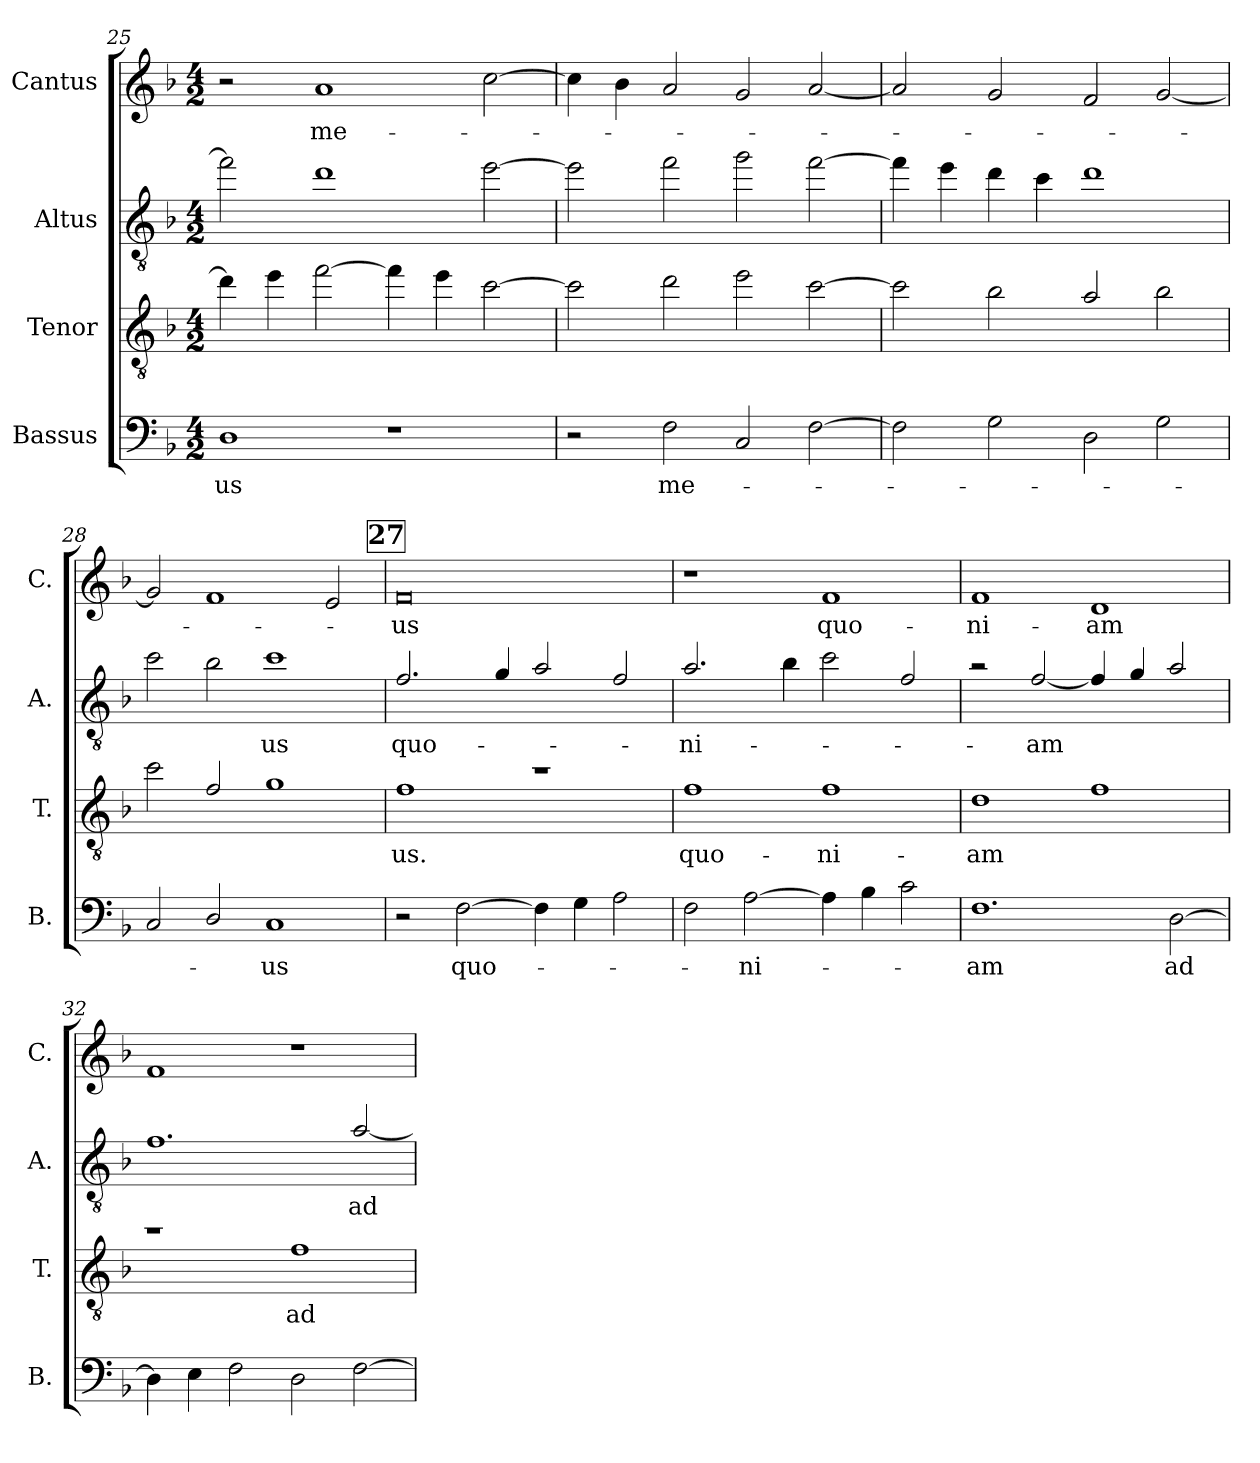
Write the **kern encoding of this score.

**kern	**text	**kern	**text	**kern	**text	**kern	**text
*part4	*part4	*part3	*part3	*part2	*part2	*part1	*part1
*staff4	*staff4	*staff3	*staff3	*staff2	*staff2	*staff1	*staff1
*I"Bassus	*	*I"Tenor	*	*I"Altus	*	*I"Cantus	*
*I'B.	*	*I'T.	*	*I'A.	*	*I'C.	*
*clefF4	*	*clefGv2	*	*clefGv2	*	*clefG2	*
*	*	*ITrd7c12	*	*ITrd7c12	*	*	*
*k[b-]	*	*k[b-]	*	*k[b-]	*	*k[b-]	*
*F:	*	*F:	*	*F:	*	*F:	*
*M4/2	*	*M4/2	*	*M4/2	*	*M4/2	*
=25	=25	=25	=25	=25	=25	=25	=25
!	!LO:LY:b	!	!	!	!	!	!
1D	-us	4d\]	.	2f\]	.	2r	.
.	.	4e\	.	.	.	.	.
!	!	!	!	!	!	!	!LO:LY:b
.	.	[>2f\	.	1d	.	1a	me-
1rF	.	4f\]	.	.	.	.	.
.	.	4e\	.	.	.	.	.
.	.	[>2c\	.	[>2e\	.	[>2cc\	.
!!LO:LB:g=z
=26	=26	=26	=26	=26	=26	=26	=26
2r	.	2c\]	.	2e\]	.	4cc\]	.
.	.	.	.	.	.	4b-\	.
!	!LO:LY:b	!	!	!	!	!	!
2F\	me-	2d\	.	2f\	.	2a/	.
2C/	.	2e\	.	2g\	.	2g/	.
[>2F\	.	[>2c\	.	[>2f\	.	[<2a/	.
=27	=27	=27	=27	=27	=27	=27	=27
2F\]	.	2c\]	.	4f\]	.	2a/]	.
.	.	.	.	4e\	.	.	.
2G\	.	2B-\	.	4d\	.	2g/	.
.	.	.	.	4c\	.	.	.
2D\	.	2A/	.	1d	.	2f/	.
2G\	.	2B-\	.	.	.	[<2g/	.
=28	=28	=28	=28	=28	=28	=28	=28
2C/	.	2c\	.	2c\	.	2g/]	.
2D/	.	2F/	.	2B-\	.	1f	.
!	!LO:LY:b	!	!	!	!	!	!
!	!	!	!	!	!LO:LY:b	!	!
1C	-us	1G	.	1c	-us	.	.
.	.	.	.	.	.	2e/	.
!!LO:REH:place=s1:a:t=27
=29	=29	=29	=29	=29	=29	=29	=29
!	!	!	!LO:LY:b	!	!	!	!
!	!	!	!	!	!LO:LY:b	!	!
!	!	!	!	!	!	!	!LO:LY:b
2r	.	1F	-us.	2.F/	quo-	0f	-us
!	!LO:LY:b	!	!	!	!	!	!
[>2F\	quo-	.	.	.	.	.	.
.	.	.	.	4G/	.	.	.
4F\]	.	1rdd	.	2A/	.	.	.
4G\	.	.	.	.	.	.	.
2A\	.	.	.	2F/	.	.	.
=30	=30	=30	=30	=30	=30	=30	=30
!	!	!	!LO:LY:b	!	!	!	!
!	!	!	!	!	!LO:LY:b	!	!
2F\	.	1F	quo-	2.A/	-ni-	1rdd	.
!	!LO:LY:b	!	!	!	!	!	!
[>2A\	-ni-	.	.	.	.	.	.
.	.	.	.	4B-\	.	.	.
!	!	!	!LO:LY:b	!	!	!	!
!	!	!	!	!	!	!	!LO:LY:b
4A\]	.	1F	-ni-	2c\	.	1f	quo-
4B-\	.	.	.	.	.	.	.
2c\	.	.	.	2F/	.	.	.
!!LO:PB:g=z
=31	=31	=31	=31	=31	=31	=31	=31
!	!LO:LY:b	!	!	!	!	!	!
!	!	!	!LO:LY:b	!	!	!	!
!	!	!	!	!	!	!	!LO:LY:b
1.F	-am	1D	-am	2rb	.	1f	-ni-
!	!	!	!	!	!LO:LY:b	!	!
.	.	.	.	[<2F/	-am	.	.
!	!	!	!	!	!	!	!LO:LY:b
.	.	1F	.	4F/]	.	1d	-am
.	.	.	.	4G/	.	.	.
!	!LO:LY:b	!	!	!	!	!	!
[>2D\	ad	.	.	2A/	.	.	.
=32	=32	=32	=32	=32	=32	=32	=32
4D\]	.	1rdd	.	1.F	.	1f	.
4E\	.	.	.	.	.	.	.
2F\	.	.	.	.	.	.	.
!	!	!	!LO:LY:b	!	!	!	!
2D\	.	1F	ad	.	.	1rdd	.
!	!	!	!	!	!LO:LY:b	!	!
[>2F\	.	.	.	[<2A/	ad	.	.
=	=	=	=	=	=	=	=
*-	*-	*-	*-	*-	*-	*-	*-
